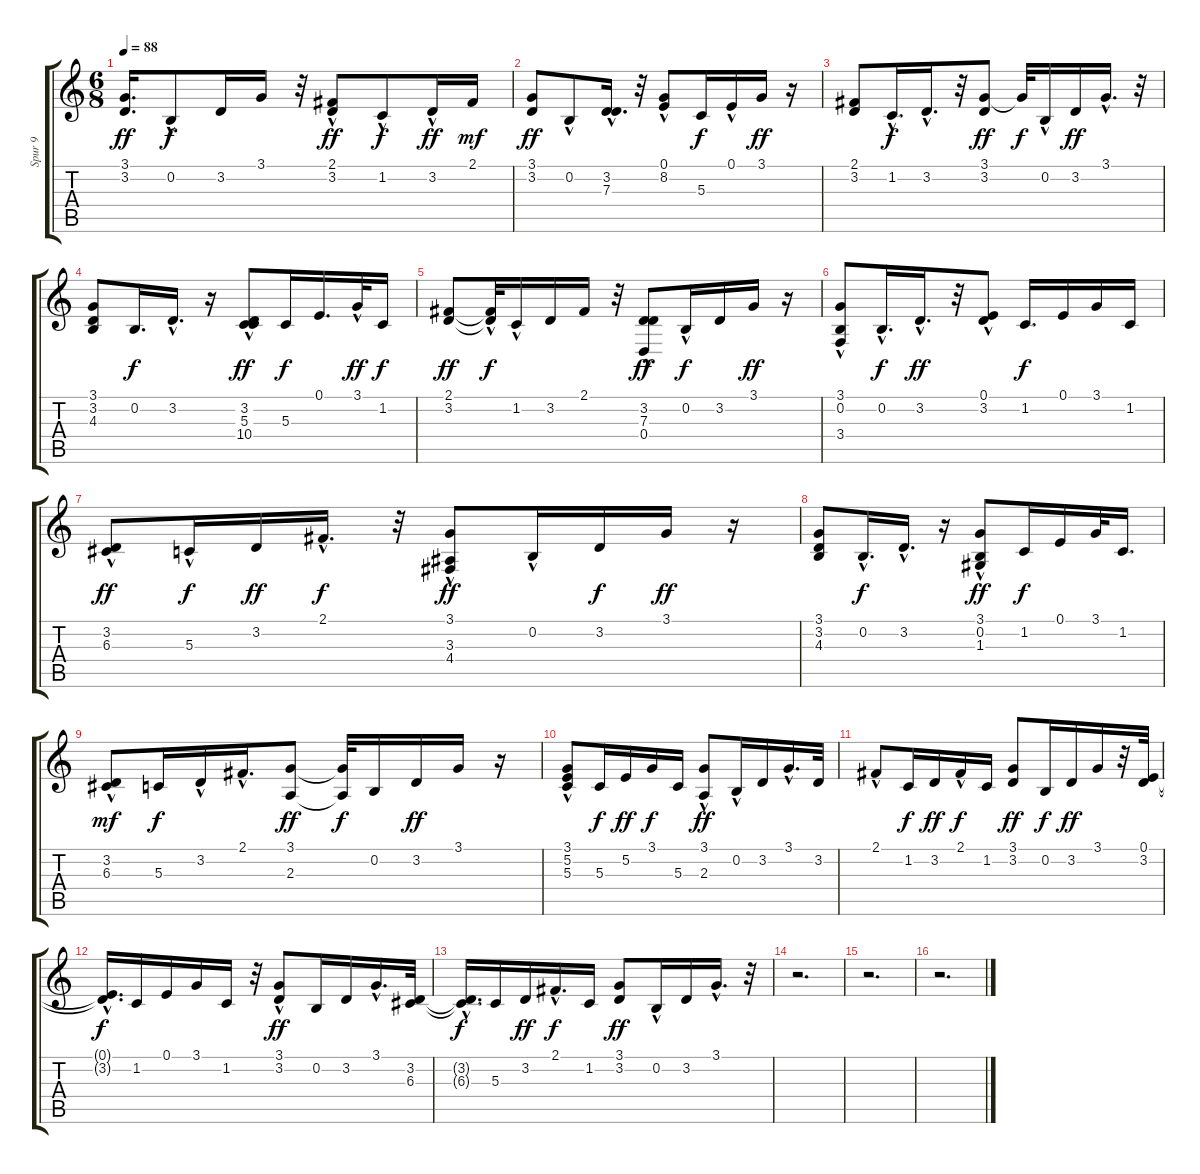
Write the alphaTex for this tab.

\track ("Spur 9" "Spur 9") {instrument accordion}
\staff {score tabs}
\tuning (E4 B3 G3 D3 A2 E2) {hide}
\ts (6 8)
\tempo 88
\clef g2
\ks c
(3.1 3.2).16{d dy ff} 0.2{hac}.8{dy f} 3.2.16 3.1.16 r.32 (2.1{hac} 3.2).8{dy ff} 1.2{hac}.8{dy f} 3.2{hac}.16{dy ff} 2.1.16{dy mf} |
(3.1 3.2).8{dy ff} 0.2{hac}.8 (3.2{hac} 7.3).16{d} r.32 (0.1 8.2{hac}).8 5.3.16{dy f} 0.1{hac}.16 3.1.16{dy ff} r.16 |
(2.1 3.2).8 1.2{hac}.16{d dy f} 3.2{hac}.16{d} r.32 (3.1 3.2).8{dy ff} 3.1{t}.32{dy f} 0.2{hac}.16 3.2.16{dy ff} 3.1{hac}.16{d} r.32 |
(3.1 3.2 4.3).8 0.2.16{d dy f} 3.2{hac}.16{d} r.16 (3.2{hac} 5.3{hac} 10.4).8{dy ff} 5.3.16{dy f} 0.1.16{d} 3.1{hac}.32{dy ff} 1.2.16{dy f} |
(2.1 3.2).8{dy ff} (2.1{hac t} 3.2{t}).32{dy f} 1.2{hac}.16 3.2.16 2.1.16 r.32 (3.2 7.3{hac} 0.4{hac}).8{dy ff} 0.2{hac}.16{dy f} 3.2.16 3.1.16{dy ff} r.16 |
(3.1{hac} 0.2 3.4).8 0.2{hac}.16{d dy f} 3.2{hac}.16{d dy ff} r.32 (0.1 3.2{hac}).8 1.2.16{d dy f} 0.1.16 3.1.16 1.2.16 |
(3.2 6.3{hac}).8{dy ff} 5.3{hac}.16{dy f} 3.2.16{dy ff} 2.1{hac}.16{d dy f} r.32 (3.1{hac} 3.3 4.4{hac}).8{dy ff} 0.2{hac}.16 3.2.16{dy f} 3.1.16{dy ff} r.16 |
(3.1 3.2 4.3).8 0.2{hac}.16{d dy f} 3.2{hac}.16{d} r.16 (3.1{hac} 0.2 1.3).8{dy ff} 1.2.16{dy f} 0.1.16 3.1.32 1.2.16{d} |
(3.2 6.3{hac}).8{dy mf} 5.3.16{dy f} 3.2{hac}.16 2.1{hac}.16{d} (3.1 2.3).8{dy ff} (3.1{t} 2.3{t}).32{dy f} 0.2.16 3.2.16{dy ff} 3.1.16 r.16 |
(3.1{hac} 5.2 5.3{hac}).8 5.3.16{dy f} 5.2.16{dy ff} 3.1.16{dy f} 5.3.16 (3.1{hac} 2.3).8{dy ff} 0.2{hac}.16 3.2.16 3.1{hac}.16{d} 3.2.32 |
2.1{hac}.8 1.2.16{dy f} 3.2.16{dy ff} 2.1{hac}.16{dy f} 1.2.16 (3.1 3.2).8{dy ff} 0.2.16{dy f} 3.2.16{dy ff} 3.1.16 r.32 (0.1 3.2).32 |
(0.1{hac t} 3.2{t}).16{d dy f} 1.2.16 0.1.16 3.1.16 1.2.16 r.32 (3.1{hac} 3.2).8{dy ff} 0.2.16 3.2.16 3.1{hac}.16{d} (3.2 6.3).32 |
(3.2{hac t} 6.3{t}).16{d dy f} 5.3.16 3.2.16{dy ff} 2.1{hac}.16{d dy f} 1.2.16 (3.1 3.2).8{dy ff} 0.2{hac}.16 3.2.16 3.1{hac}.16{d} r.32 |
r.2{d} |
r.2{d} |
r.2{d}
